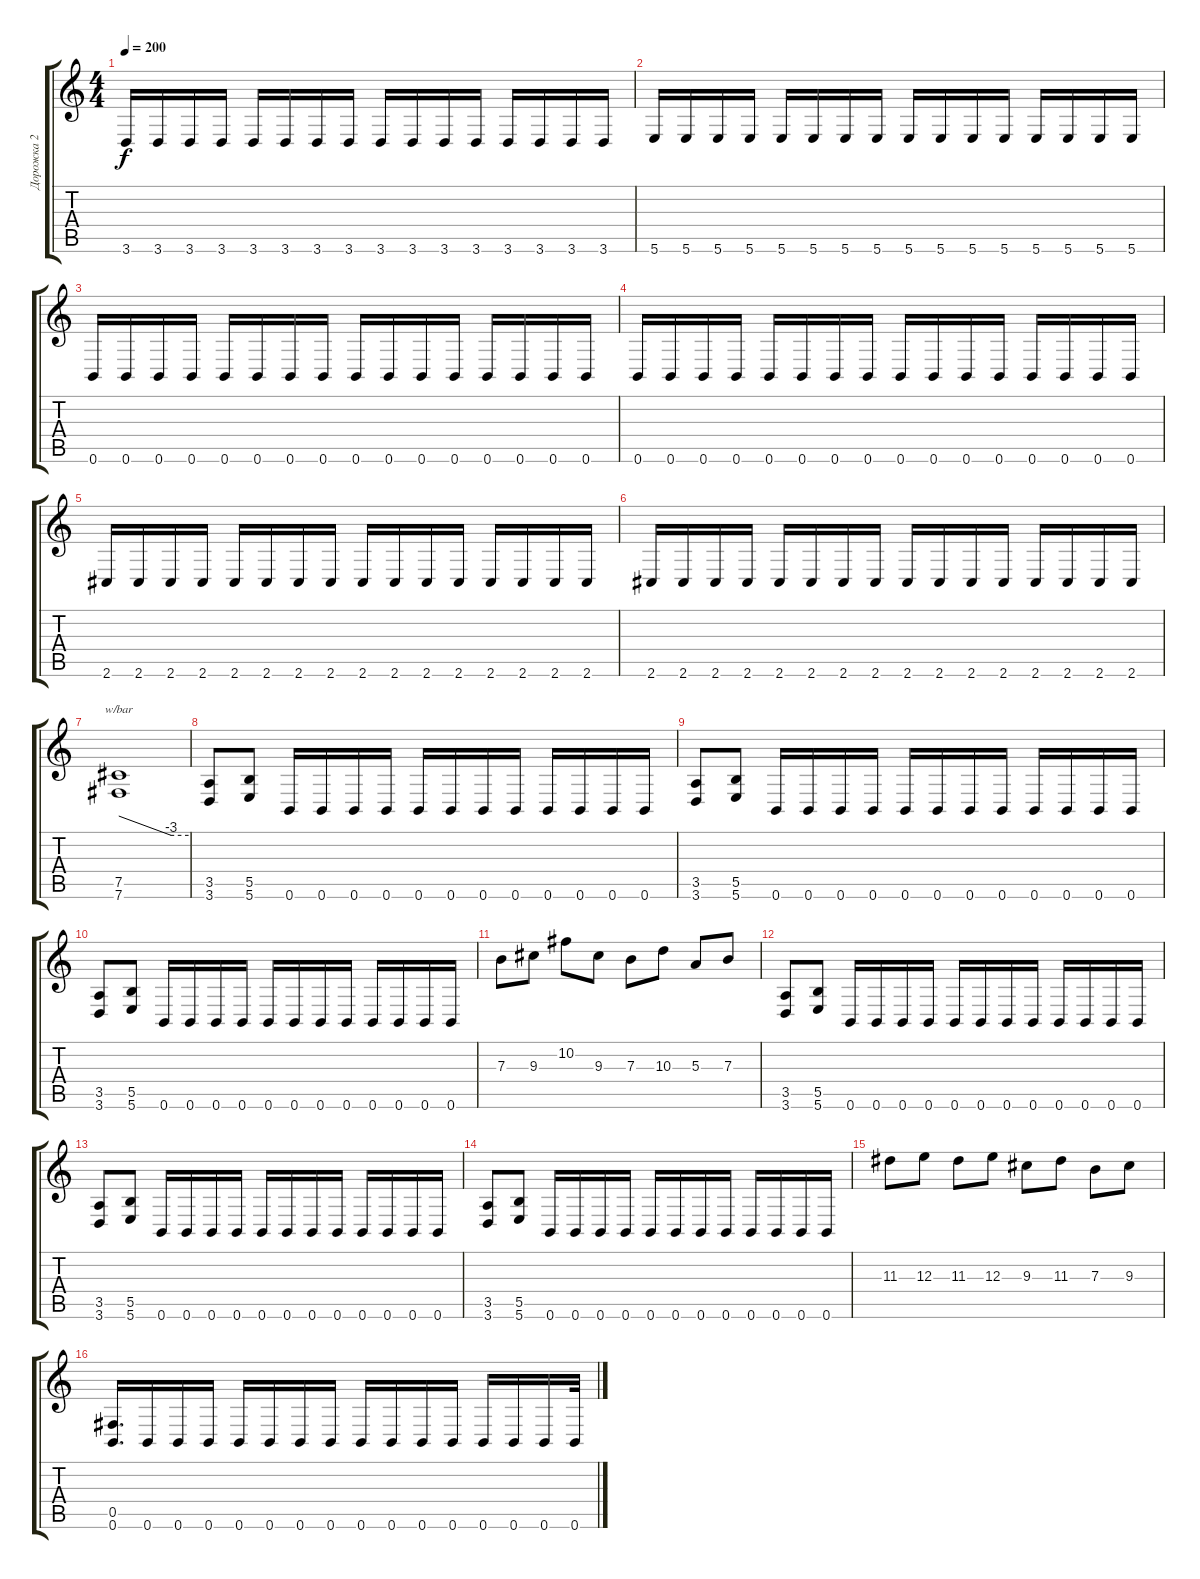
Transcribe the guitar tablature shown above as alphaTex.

\track ("Дорожка 2" "Дорожка 2") {instrument distortionguitar}
\staff {score tabs}
\tuning (Db4 Ab3 E3 B2 Gb2 B1) {hide}
\ts (4 4)
\tempo 200
\clef g2
\ks c
3.6.16{dy f} 3.6.16 3.6.16 3.6.16 3.6.16 3.6.16 3.6.16 3.6.16 3.6.16 3.6.16 3.6.16 3.6.16 3.6.16 3.6.16 3.6.16 3.6.16 |
5.6.16 5.6.16 5.6.16 5.6.16 5.6.16 5.6.16 5.6.16 5.6.16 5.6.16 5.6.16 5.6.16 5.6.16 5.6.16 5.6.16 5.6.16 5.6.16 |
0.6.16 0.6.16 0.6.16 0.6.16 0.6.16 0.6.16 0.6.16 0.6.16 0.6.16 0.6.16 0.6.16 0.6.16 0.6.16 0.6.16 0.6.16 0.6.16 |
0.6.16 0.6.16 0.6.16 0.6.16 0.6.16 0.6.16 0.6.16 0.6.16 0.6.16 0.6.16 0.6.16 0.6.16 0.6.16 0.6.16 0.6.16 0.6.16 |
2.6.16 2.6.16 2.6.16 2.6.16 2.6.16 2.6.16 2.6.16 2.6.16 2.6.16 2.6.16 2.6.16 2.6.16 2.6.16 2.6.16 2.6.16 2.6.16 |
2.6.16 2.6.16 2.6.16 2.6.16 2.6.16 2.6.16 2.6.16 2.6.16 2.6.16 2.6.16 2.6.16 2.6.16 2.6.16 2.6.16 2.6.16 2.6.16 |
(7.5 7.6).1{tbe (custom default 0 0 45 -12 60 -12)} |
(3.5 3.6).8 (5.5 5.6).8 0.6.16 0.6.16 0.6.16 0.6.16 0.6.16 0.6.16 0.6.16 0.6.16 0.6.16 0.6.16 0.6.16 0.6.16 |
(3.5 3.6).8 (5.5 5.6).8 0.6.16 0.6.16 0.6.16 0.6.16 0.6.16 0.6.16 0.6.16 0.6.16 0.6.16 0.6.16 0.6.16 0.6.16 |
(3.5 3.6).8 (5.5 5.6).8 0.6.16 0.6.16 0.6.16 0.6.16 0.6.16 0.6.16 0.6.16 0.6.16 0.6.16 0.6.16 0.6.16 0.6.16 |
7.3.8 9.3.8 10.2.8 9.3.8 7.3.8 10.3.8 5.3.8 7.3.8 |
(3.5 3.6).8 (5.5 5.6).8 0.6.16 0.6.16 0.6.16 0.6.16 0.6.16 0.6.16 0.6.16 0.6.16 0.6.16 0.6.16 0.6.16 0.6.16 |
(3.5 3.6).8 (5.5 5.6).8 0.6.16 0.6.16 0.6.16 0.6.16 0.6.16 0.6.16 0.6.16 0.6.16 0.6.16 0.6.16 0.6.16 0.6.16 |
(3.5 3.6).8 (5.5 5.6).8 0.6.16 0.6.16 0.6.16 0.6.16 0.6.16 0.6.16 0.6.16 0.6.16 0.6.16 0.6.16 0.6.16 0.6.16 |
11.3.8 12.3.8 11.3.8 12.3.8 9.3.8 11.3.8 7.3.8 9.3.8 |
(0.5 0.6).16{d} 0.6.16 0.6.16 0.6.16 0.6.16 0.6.16 0.6.16 0.6.16 0.6.16 0.6.16 0.6.16 0.6.16 0.6.16 0.6.16 0.6.16 0.6.32
